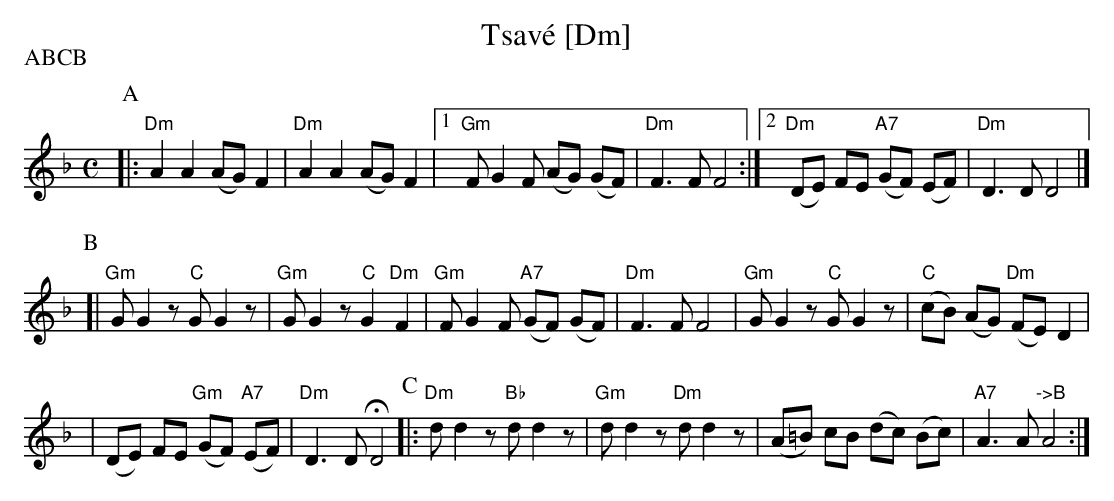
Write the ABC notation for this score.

X:1
T: Tsav\'e [Dm]
M: C
L: 1/8
P: ABCB
K: Dm
P:A
|: "Dm"A2 A2 (AG) F2 | "Dm"A2 A2 (AG) F2 \
|1 "Gm"F G2 F (AG) (GF) | "Dm"F3 F F4 \
:|2 "Dm"(DE) FE "A7"(GF) (EF) | "Dm"D3 D D4 |]
P:B
[| "Gm"G G2z "C"G G2z | "Gm"G G2z "C"G2 "Dm"F2 \
| "Gm"F G2 F "A7"(GF) (GF) | "Dm"F3 F F4 \
| "Gm"G G2z "C"G G2z | "C"(cB) (AG) "Dm"(FE) D2 |
| (DE) FE "Gm"(GF) "A7"(EF) | "Dm"D3 D HD4 \
P:C
|: "Dm"d d2z "Bb"d d2z | "Gm"d d2z "Dm"d d2z | (A=B) cB (dc) (Bc) | "A7"A3 A "->B"A4 :|
